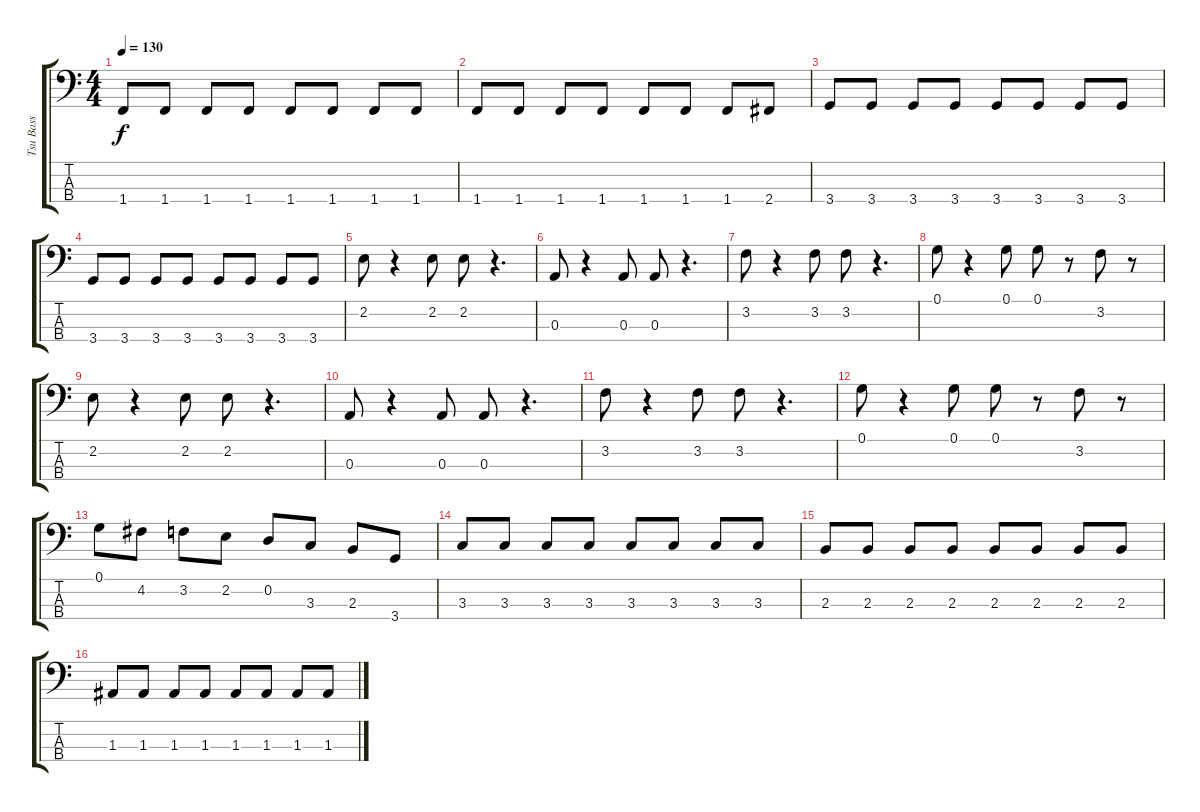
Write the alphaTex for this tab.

\track ("Tsu Bass" "Tsu Bass") {instrument synthbass2}
\staff {score tabs}
\tuning (G2 D2 A1 E1) {hide}
\ts (4 4)
\tempo 130
\clef f4
\ks c
1.4.8{dy f} 1.4.8 1.4.8 1.4.8 1.4.8 1.4.8 1.4.8 1.4.8 |
1.4.8 1.4.8 1.4.8 1.4.8 1.4.8 1.4.8 1.4.8 2.4.8 |
3.4.8 3.4.8 3.4.8 3.4.8 3.4.8 3.4.8 3.4.8 3.4.8 |
3.4.8 3.4.8 3.4.8 3.4.8 3.4.8 3.4.8 3.4.8 3.4.8 |
2.2.8 r.4 2.2.8 2.2.8 r.4{d} |
0.3.8 r.4 0.3.8 0.3.8 r.4{d} |
3.2.8 r.4 3.2.8 3.2.8 r.4{d} |
0.1.8 r.4 0.1.8 0.1.8 r.8 3.2.8 r.8 |
2.2.8 r.4 2.2.8 2.2.8 r.4{d} |
0.3.8 r.4 0.3.8 0.3.8 r.4{d} |
3.2.8 r.4 3.2.8 3.2.8 r.4{d} |
0.1.8 r.4 0.1.8 0.1.8 r.8 3.2.8 r.8 |
0.1.8 4.2.8 3.2.8 2.2.8 0.2.8 3.3.8 2.3.8 3.4.8 |
3.3.8 3.3.8 3.3.8 3.3.8 3.3.8 3.3.8 3.3.8 3.3.8 |
2.3.8 2.3.8 2.3.8 2.3.8 2.3.8 2.3.8 2.3.8 2.3.8 |
1.3.8 1.3.8 1.3.8 1.3.8 1.3.8 1.3.8 1.3.8 1.3.8
